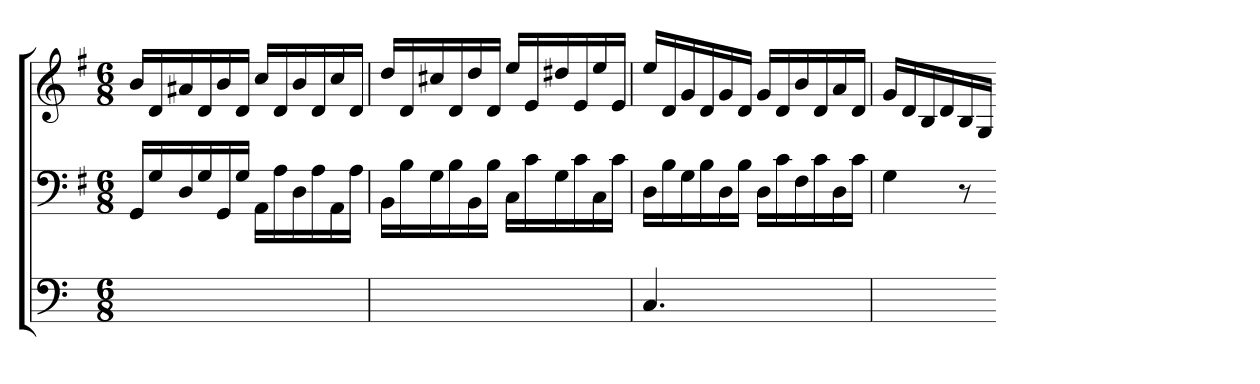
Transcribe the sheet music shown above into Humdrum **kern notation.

**kern	**kern	**kern
*part3	*part2	*part1
*staff3	*staff2	*staff1
*	*clefF4	*clefG2
*	*k[f#]	*k[f#]
*	*G:	*G:
*M6/8	*M6/8	*M6/8
=	=	=
2.ryy	16GGLL	16bLL
.	16G	16d
.	16D	16a#X
.	16G	16d
.	16GG	16b
.	16GJJ	16dJJ
.	16AALL	16ccLL
.	16A	16d
.	16D	16b
.	16A	16d
.	16AA	16cc
.	16AJJ	16dJJ
=	=	=
2.ryy	16BBLL	16ddLL
.	16B	16d
.	16G	16cc#X
.	16B	16d
.	16BB	16dd
.	16BJJ	16dJJ
.	16CLL	16eeLL
.	16c	16e
.	16G	16dd#X
.	16c	16e
.	16C	16ee
.	16cJJ	16eJJ
=	=	=
4.C	16DLL	16eeLL
.	16B	16d
.	16G	16g
.	16B	16d
.	16D	16g
.	16BJJ	16dJJ
4.ryy	16DLL	16gLL
.	16c	16d
.	16F#	16b
.	16c	16d
.	16D	16a
.	16cJJ	16dJJ
=	=	=
4.ryy	4G	16gLL
.	.	16d
.	.	16B
.	.	16d
.	8r	16B
.	.	16GJJ
=-	=-	=-
*-	*-	*-
